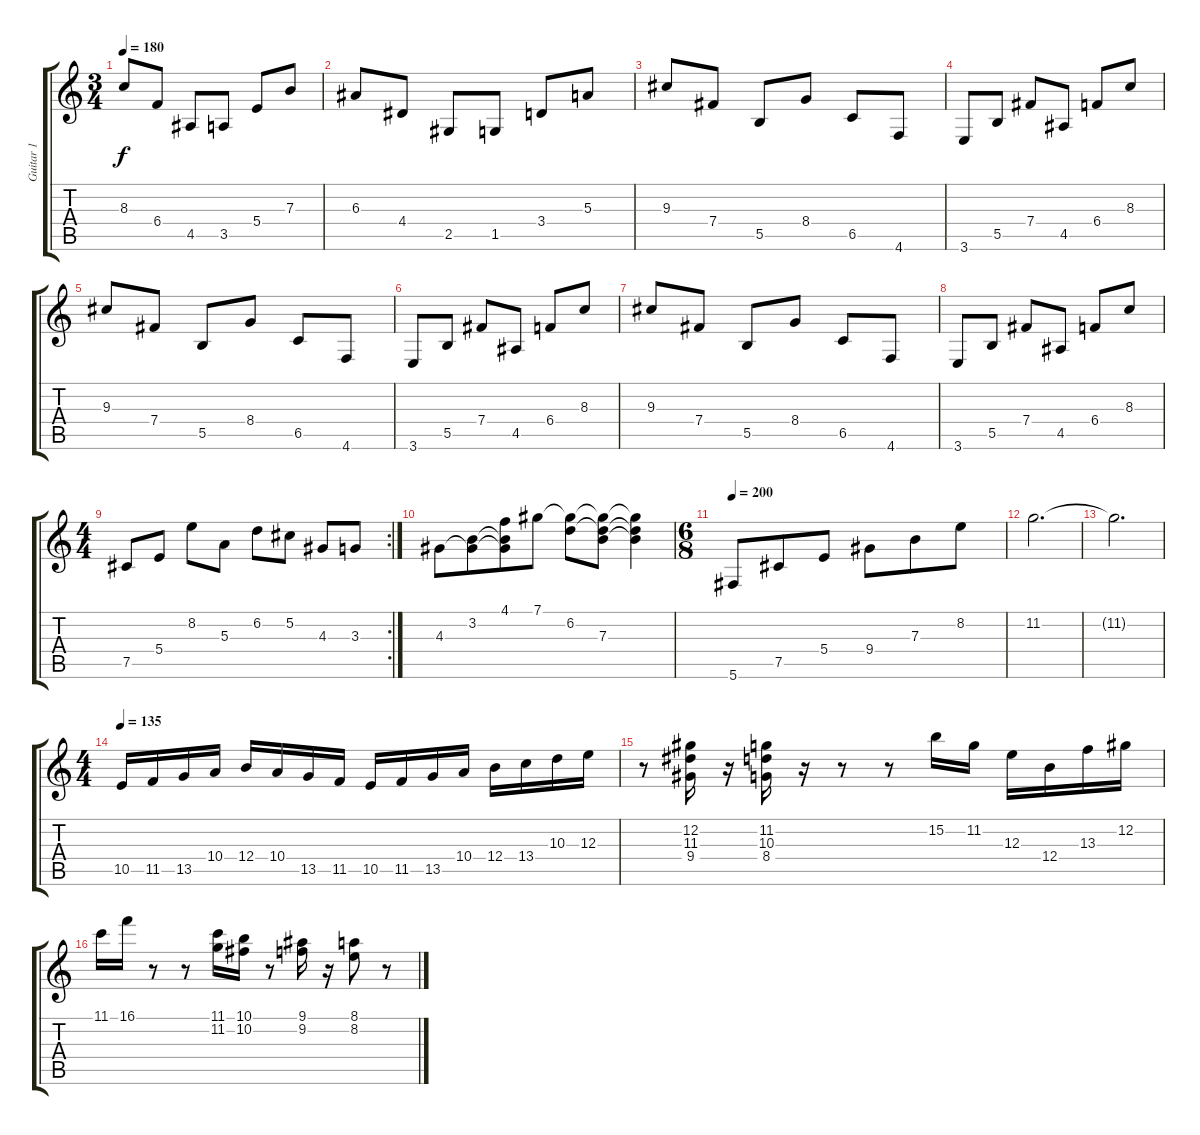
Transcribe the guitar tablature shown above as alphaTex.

\track ("Guitar 1" "Guitar 1") {instrument distortionguitar}
\staff {score tabs}
\tuning (Db4 Ab3 E3 B2 Gb2 Db2) {hide}
\ts (3 4)
\tempo 180
\clef g2
\ks c
8.3.8{dy f} 6.4.8 4.5.8 3.5.8 5.4.8 7.3.8 |
6.3.8 4.4.8 2.5.8 1.5.8 3.4.8 5.3.8 |
9.3.8 7.4.8 5.5.8 8.4.8 6.5.8 4.6.8 |
3.6.8 5.5.8 7.4.8 4.5.8 6.4.8 8.3.8 |
9.3.8 7.4.8 5.5.8 8.4.8 6.5.8 4.6.8 |
3.6.8 5.5.8 7.4.8 4.5.8 6.4.8 8.3.8 |
9.3.8 7.4.8 5.5.8 8.4.8 6.5.8 4.6.8 |
3.6.8 5.5.8 7.4.8 4.5.8 6.4.8 8.3.8 |
\rc 2
\ts (4 4)
7.5.8 5.4.8 8.2.8 5.3.8 6.2.8 5.2.8 4.3.8 3.3.8 |
4.3.8 (3.2 4.3{t}).8{beam merge} (4.1 3.2{t} 4.3{t}).8 7.1.8 (7.1{t} 6.2).8 (7.1{t} 6.2{t} 7.3).8 (7.1{t} 6.2{t} 7.3{t}).4 |
\ts (6 8)
\tempo 200
5.6.8{beam merge} 7.5.8{beam merge} 5.4.8 9.4.8{beam merge} 7.3.8{beam merge} 8.2.8 |
11.2.2{d} |
11.2{t}.2{d} |
\ts (4 4)
\tempo 135
10.5.16 11.5.16 13.5.16 10.4.16 12.4.16 10.4.16 13.5.16 11.5.16 10.5.16 11.5.16 13.5.16 10.4.16 12.4.16 13.4.16 10.3.16 12.3.16 |
r.8 (12.2 11.3 9.4).16 r.16 (11.2 10.3 8.4).16 r.16 r.8 r.8 15.2.16 11.2.16 12.3.16 12.4.16 13.3.16 12.2.16 |
11.1.16 16.1.16 r.8 r.8 (11.1 11.2).16 (10.1 10.2).16 r.8 (9.1 9.2).16 r.16 (8.1 8.2).8 r.8
